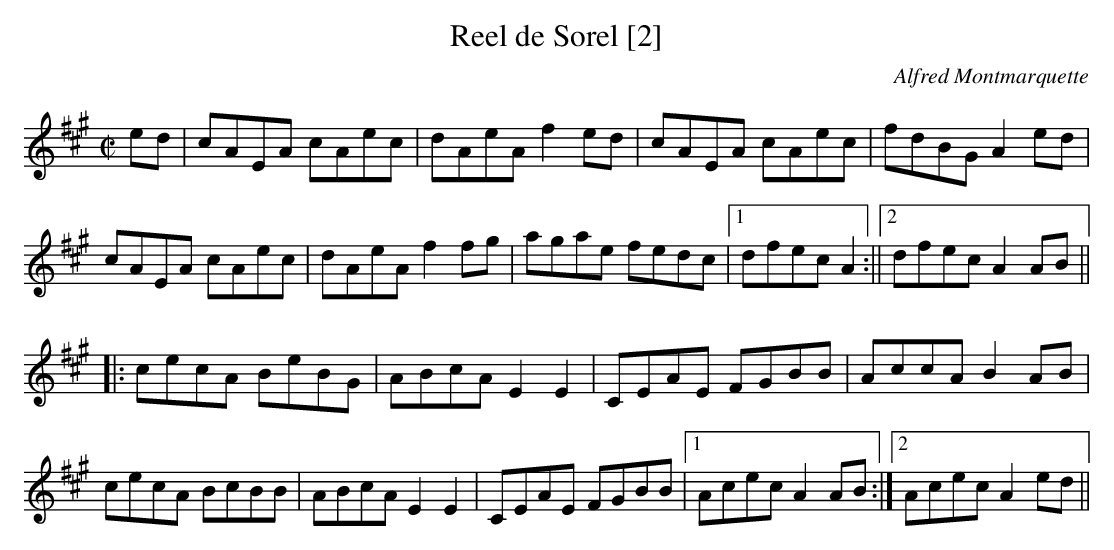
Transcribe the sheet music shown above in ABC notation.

X:1
T:Reel de Sorel [2]
C:Alfred Montmarquette
M:C|
L:1/8
K:A
ed|cAEA cAec|dAeA f2ed|cAEA cAec|fdBG A2ed|
cAEA cAec|dAeA f2fg|agae fedc|1 dfec A2:||2 dfec A2 AB||
|:cecA BeBG|ABcA E2E2|CEAE FGBB|AccA B2AB|
cecA BcBB|ABcA E2E2|CEAE FGBB|1 Acec A2AB:|2 Acec A2 ed||
